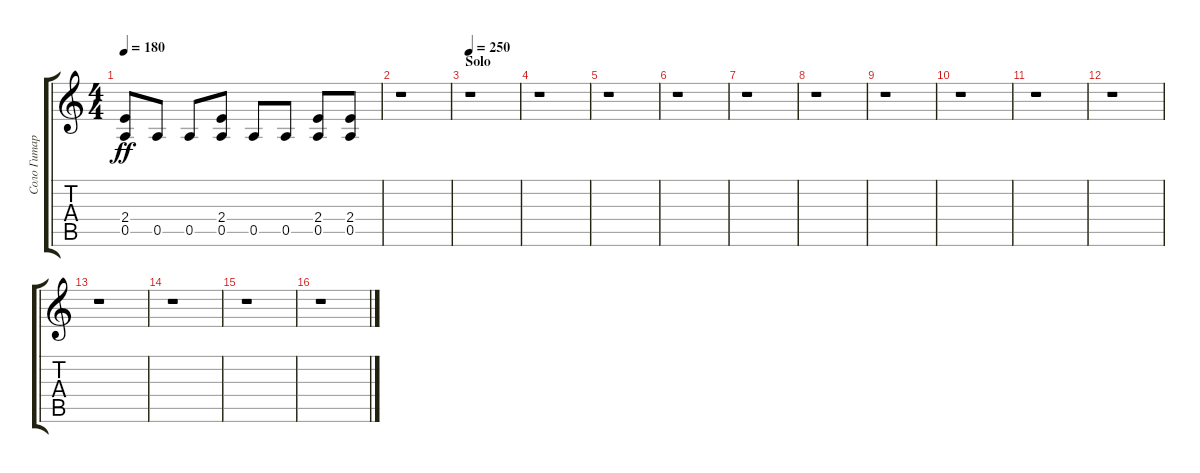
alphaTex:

\track ("Соло Гитара" "Соло Гитар") {instrument overdrivenguitar}
\staff {score tabs}
\tuning (E4 B3 G3 D3 A2 E2) {hide}
\ts (4 4)
\tempo 180
\clef g2
\ks c
(2.4 0.5).8{dy ff} 0.5.8 0.5.8 (2.4 0.5).8 0.5.8 0.5.8 (2.4 0.5).8 (2.4 0.5).8 |
r.1 |
\section ("" "Solo")
\tempo 250
r.1 |
r.1 |
r.1 |
r.1 |
r.1 |
r.1 |
r.1 |
r.1 |
r.1 |
r.1 |
r.1 |
r.1 |
r.1 |
r.1
